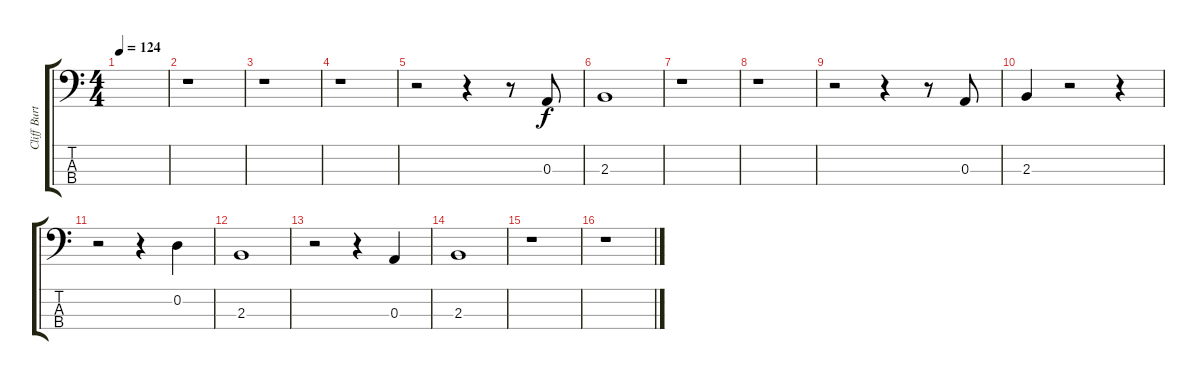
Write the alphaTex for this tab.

\track ("Cliff Burton" "Cliff Burt") {instrument electricbasspick}
\staff {score tabs}
\tuning (G2 D2 A1 E1) {hide}
\ts (4 4)
\tempo 124
\clef f4
\ks c
|
r.1 |
r.1 |
r.1 |
r.2 r.4 r.8 0.3.8 |
2.3.1 |
r.1 |
r.1 |
r.2 r.4 r.8 0.3.8 |
2.3.4 r.2 r.4 |
r.2 r.4 0.2.4 |
2.3.1 |
r.2 r.4 0.3.4 |
2.3.1 |
r.1 |
r.1
